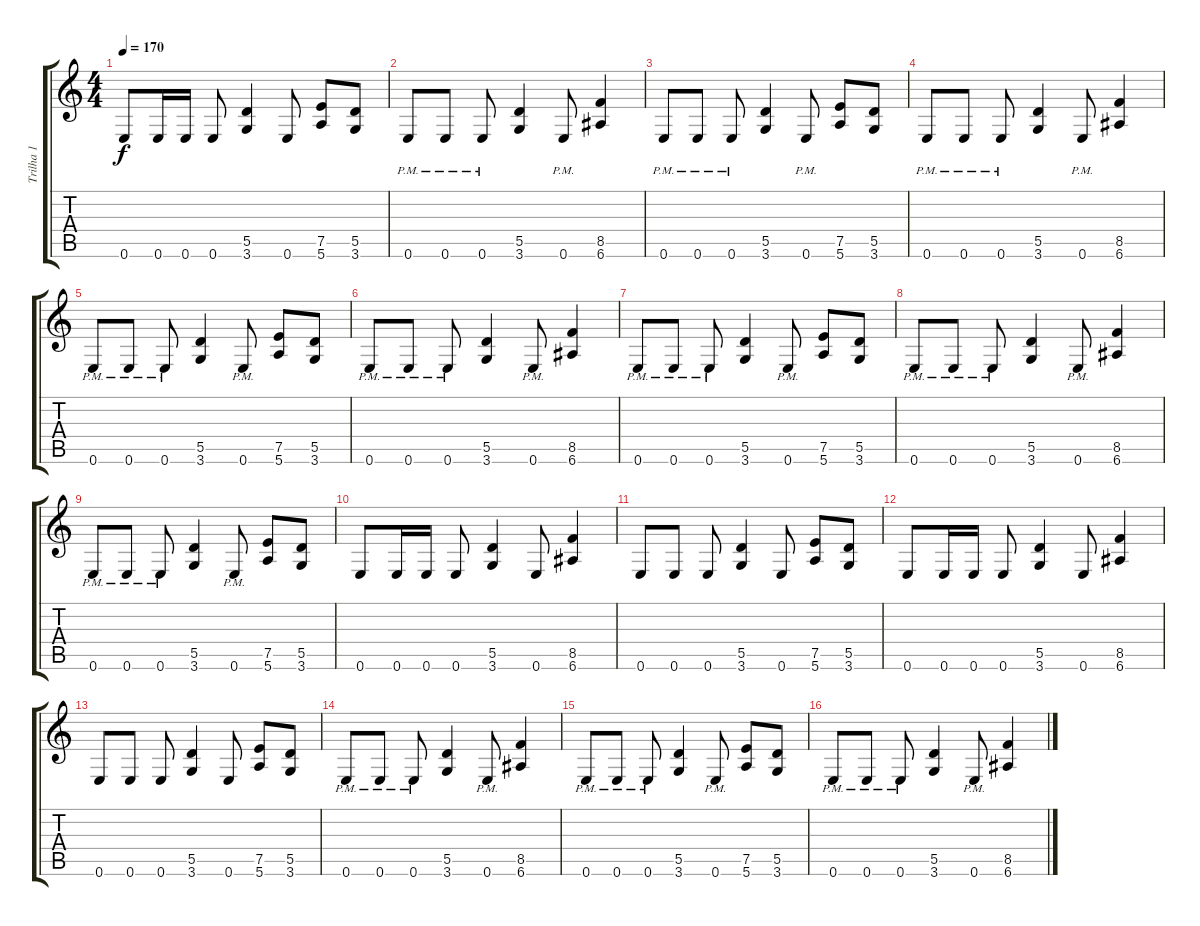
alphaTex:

\track ("Trilha 1" "Trilha 1") {instrument distortionguitar}
\staff {score tabs}
\tuning (E4 B3 G3 D3 A2 E2) {hide}
\ts (4 4)
\tempo 170
\clef g2
\ks c
0.6.8{dy f} 0.6.16 0.6.16 0.6.8 (5.5 3.6).4 0.6.8 (7.5 5.6).8 (5.5 3.6).8 |
0.6{pm}.8 0.6{pm}.8 0.6{pm}.8 (5.5 3.6).4 0.6{pm}.8 (8.5 6.6).4 |
0.6{pm}.8 0.6{pm}.8 0.6{pm}.8 (5.5 3.6).4 0.6{pm}.8 (7.5 5.6).8 (5.5 3.6).8 |
0.6{pm}.8 0.6{pm}.8 0.6{pm}.8 (5.5 3.6).4 0.6{pm}.8 (8.5 6.6).4 |
0.6{pm}.8 0.6{pm}.8 0.6{pm}.8 (5.5 3.6).4 0.6{pm}.8 (7.5 5.6).8 (5.5 3.6).8 |
0.6{pm}.8 0.6{pm}.8 0.6{pm}.8 (5.5 3.6).4 0.6{pm}.8 (8.5 6.6).4 |
0.6{pm}.8 0.6{pm}.8 0.6{pm}.8 (5.5 3.6).4 0.6{pm}.8 (7.5 5.6).8 (5.5 3.6).8 |
0.6{pm}.8 0.6{pm}.8 0.6{pm}.8 (5.5 3.6).4 0.6{pm}.8 (8.5 6.6).4 |
0.6{pm}.8 0.6{pm}.8 0.6{pm}.8 (5.5 3.6).4 0.6{pm}.8 (7.5 5.6).8 (5.5 3.6).8 |
0.6.8 0.6.16 0.6.16 0.6.8 (5.5 3.6).4 0.6.8 (8.5 6.6).4 |
0.6.8 0.6.8 0.6.8 (5.5 3.6).4 0.6.8 (7.5 5.6).8 (5.5 3.6).8 |
0.6.8 0.6.16 0.6.16 0.6.8 (5.5 3.6).4 0.6.8 (8.5 6.6).4 |
0.6.8 0.6.8 0.6.8 (5.5 3.6).4 0.6.8 (7.5 5.6).8 (5.5 3.6).8 |
0.6{pm}.8 0.6{pm}.8 0.6{pm}.8 (5.5 3.6).4 0.6{pm}.8 (8.5 6.6).4 |
0.6{pm}.8 0.6{pm}.8 0.6{pm}.8 (5.5 3.6).4 0.6{pm}.8 (7.5 5.6).8 (5.5 3.6).8 |
0.6{pm}.8 0.6{pm}.8 0.6{pm}.8 (5.5 3.6).4 0.6{pm}.8 (8.5 6.6).4
